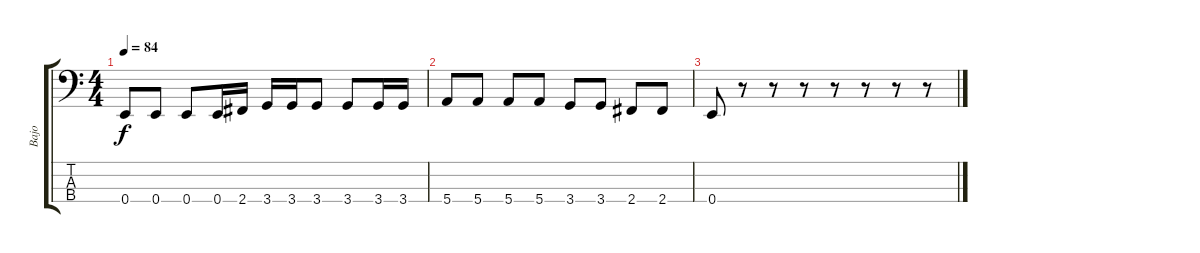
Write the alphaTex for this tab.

\track ("Bajo" "Bajo") {instrument electricbassfinger}
\staff {score tabs}
\tuning (G2 D2 A1 E1) {hide}
\ts (4 4)
\tempo 84
\clef f4
\ks c
0.4.8{dy f} 0.4.8 0.4.8 0.4.16 2.4.16 3.4.16 3.4.16 3.4.8 3.4.8 3.4.16 3.4.16 |
5.4.8 5.4.8 5.4.8 5.4.8 3.4.8 3.4.8 2.4.8 2.4.8 |
0.4.8 r.8 r.8 r.8 r.8 r.8 r.8 r.8
